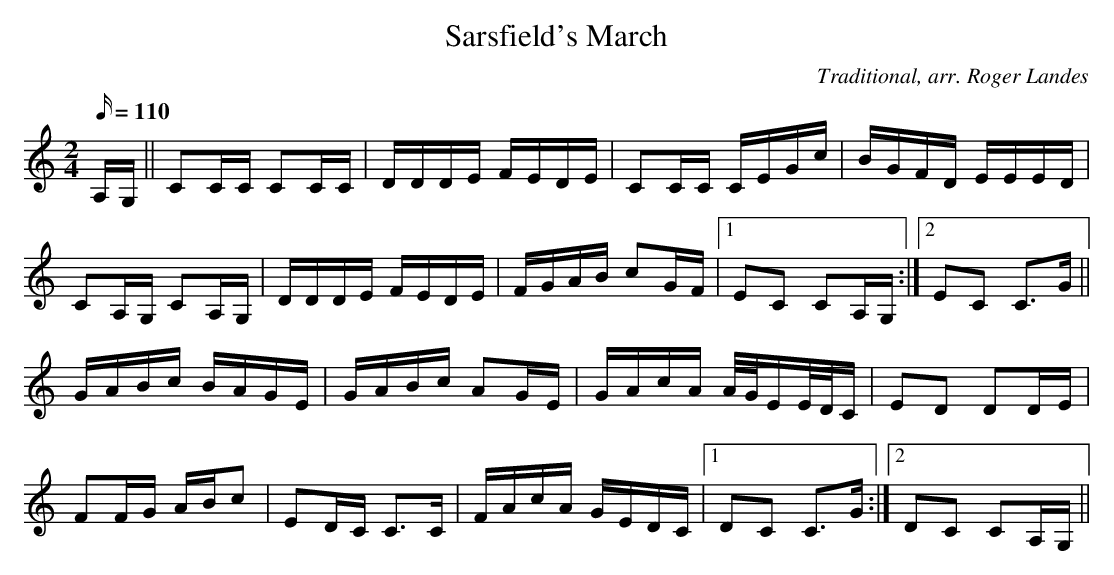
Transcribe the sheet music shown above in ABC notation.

X:1
T:Sarsfield's March
C:Traditional, arr. Roger Landes
M:2/4
L:1/16
Q:110
K:C
A,G,||C2CC C2CC|DDDE FEDE|C2CC CEGc|BGFD EEED|!
C2A,G, C2A,G,|DDDE FEDE|FGAB c2GF|1 E2C2 C2A,G,:|2 E2C2 C3G||!
GABc BAGE|GABc A2GE|GAcA A/2G/2EE/2D/2C|E2D2 D2DE|!
F2FG ABc2|E2DC C3C|FAcA GEDC|1 D2C2 C3G:|2 D2C2 C2A,G,||!
